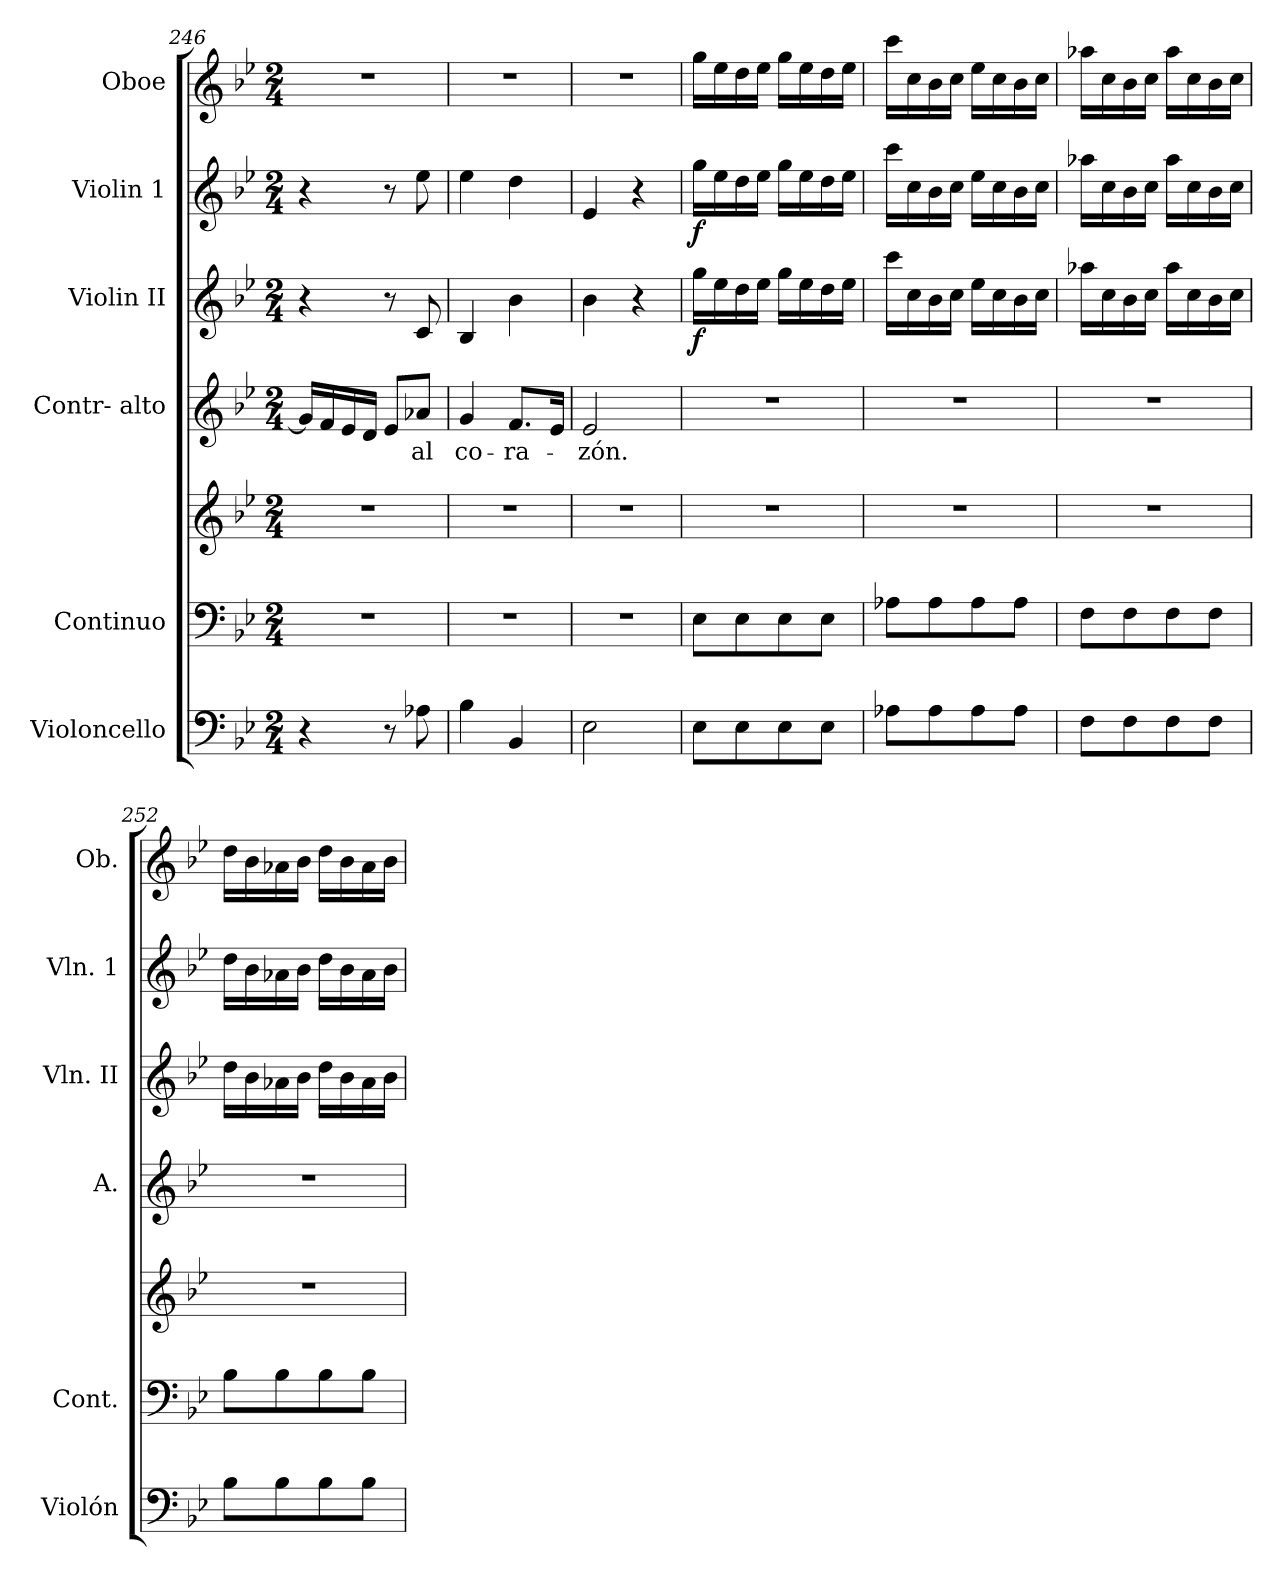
**kern	**kern	**kern	**kern	**text	**kern	**dynam	**kern	**dynam	**kern
*part6	*part5	*part5	*part4	*part4	*part3	*part3	*part2	*part2	*part1
*staff7	*staff6	*staff5	*staff4	*staff4	*staff3	*staff3	*staff2	*staff2	*staff1
*I"Violoncello	*I"Continuo	*	*I"Contr- alto	*	*I"Violin II	*	*I"Violin 1	*	*I"Oboe
*I'Violón	*I'Cont.	*	*I'A.	*	*I'Vln. II	*	*I'Vln. 1	*	*I'Ob.
*clefF4	*clefF4	*clefG2	*clefG2	*	*clefG2	*	*clefG2	*	*clefG2
*k[b-e-]	*k[b-e-]	*k[b-e-]	*k[b-e-]	*	*k[b-e-]	*	*k[b-e-]	*	*k[b-e-]
*B-:	*B-:	*B-:	*B-:	*	*B-:	*	*B-:	*	*B-:
*M2/4	*M2/4	*M2/4	*M2/4	*	*M2/4	*	*M2/4	*	*M2/4
=246	=246	=246	=246	=246	=246	=246	=246	=246	=246
!	!LO:N:vis=1	!LO:N:vis=1	!	!	!	!	!	!	!LO:N:vis=1
4r	2r	2r	16gi/LL]	.	4r	.	4r	.	2r
.	.	.	16fi/	.	.	.	.	.	.
.	.	.	16e-i/	.	.	.	.	.	.
.	.	.	16di/JJ	.	.	.	.	.	.
8r	.	.	8e-i/L	.	8r	.	8r	.	.
!	!	!	!	!LO:LY:b:color=#000000	!	!	!	!	!
8A-Xi\	.	.	8a-Xi/J	al	8ci/	.	8ee-i\	.	.
=247	=247	=247	=247	=247	=247	=247	=247	=247	=247
!	!LO:N:vis=1	!LO:N:vis=1	!	!	!	!	!	!	!
!	!	!	!	!LO:LY:b:color=#000000	!	!	!	!	!LO:N:vis=1
4B-i\	2r	2r	4gi/	co-	4B-i/	.	4ee-i\	.	2r
!	!	!	!	!LO:LY:b:color=#000000	!	!	!	!	!
4BB-i/	.	.	8.fi/L	-ra-	4b-i\	.	4ddi\	.	.
.	.	.	16e-i/Jk	.	.	.	.	.	.
=248	=248	=248	=248	=248	=248	=248	=248	=248	=248
!	!LO:N:vis=1	!LO:N:vis=1	!	!	!	!	!	!	!
!	!	!	!	!LO:LY:b:color=#000000	!	!	!	!	!LO:N:vis=1
2E-i\	2r	2r	2e-i/	-zón.	4b-i\	.	4e-i/	.	2r
.	.	.	.	.	4r	.	4r	.	.
!!LO:PB:g=z
=249	=249	=249	=249	=249	=249	=249	=249	=249	=249
!	!	!LO:N:vis=1	!LO:N:vis=1	!	!	!	!	!	!
8E-i\L	8E-i\L	2r	2r	.	16ggi\LL	f	16ggi\LL	f	16ggi\LL
.	.	.	.	.	16ee-i\	.	16ee-i\	.	16ee-i\
8E-i\	8E-i\	.	.	.	16ddi\	.	16ddi\	.	16ddi\
.	.	.	.	.	16ee-i\JJ	.	16ee-i\JJ	.	16ee-i\JJ
8E-i\	8E-i\	.	.	.	16ggi\LL	.	16ggi\LL	.	16ggi\LL
.	.	.	.	.	16ee-i\	.	16ee-i\	.	16ee-i\
8E-i\J	8E-i\J	.	.	.	16ddi\	.	16ddi\	.	16ddi\
.	.	.	.	.	16ee-i\JJ	.	16ee-i\JJ	.	16ee-i\JJ
=250	=250	=250	=250	=250	=250	=250	=250	=250	=250
!	!	!LO:N:vis=1	!LO:N:vis=1	!	!	!	!	!	!
8A-Xi\L	8A-Xi\L	2r	2r	.	16ccci\LL	.	16ccci\LL	.	16ccci\LL
.	.	.	.	.	16cci\	.	16cci\	.	16cci\
8A-i\	8A-i\	.	.	.	16b-i\	.	16b-i\	.	16b-i\
.	.	.	.	.	16cci\JJ	.	16cci\JJ	.	16cci\JJ
8A-i\	8A-i\	.	.	.	16ee-i\LL	.	16ee-i\LL	.	16ee-i\LL
.	.	.	.	.	16cci\	.	16cci\	.	16cci\
8A-i\J	8A-i\J	.	.	.	16b-i\	.	16b-i\	.	16b-i\
.	.	.	.	.	16cci\JJ	.	16cci\JJ	.	16cci\JJ
=251	=251	=251	=251	=251	=251	=251	=251	=251	=251
!	!	!LO:N:vis=1	!LO:N:vis=1	!	!	!	!	!	!
8Fi\L	8Fi\L	2r	2r	.	16aa-Xi\LL	.	16aa-Xi\LL	.	16aa-Xi\LL
.	.	.	.	.	16cci\	.	16cci\	.	16cci\
8Fi\	8Fi\	.	.	.	16b-i\	.	16b-i\	.	16b-i\
.	.	.	.	.	16cci\JJ	.	16cci\JJ	.	16cci\JJ
8Fi\	8Fi\	.	.	.	16aa-i\LL	.	16aa-i\LL	.	16aa-i\LL
.	.	.	.	.	16cci\	.	16cci\	.	16cci\
8Fi\J	8Fi\J	.	.	.	16b-i\	.	16b-i\	.	16b-i\
.	.	.	.	.	16cci\JJ	.	16cci\JJ	.	16cci\JJ
=252	=252	=252	=252	=252	=252	=252	=252	=252	=252
!	!	!LO:N:vis=1	!LO:N:vis=1	!	!	!	!	!	!
8B-i\L	8B-i\L	2r	2r	.	16ddi\LL	.	16ddi\LL	.	16ddi\LL
.	.	.	.	.	16b-i\	.	16b-i\	.	16b-i\
8B-i\	8B-i\	.	.	.	16a-Xi\	.	16a-Xi\	.	16a-Xi\
.	.	.	.	.	16b-i\JJ	.	16b-i\JJ	.	16b-i\JJ
8B-i\	8B-i\	.	.	.	16ddi\LL	.	16ddi\LL	.	16ddi\LL
.	.	.	.	.	16b-i\	.	16b-i\	.	16b-i\
8B-i\J	8B-i\J	.	.	.	16a-i\	.	16a-i\	.	16a-i\
.	.	.	.	.	16b-i\JJ	.	16b-i\JJ	.	16b-i\JJ
=	=	=	=	=	=	=	=	=	=
*-	*-	*-	*-	*-	*-	*-	*-	*-	*-
